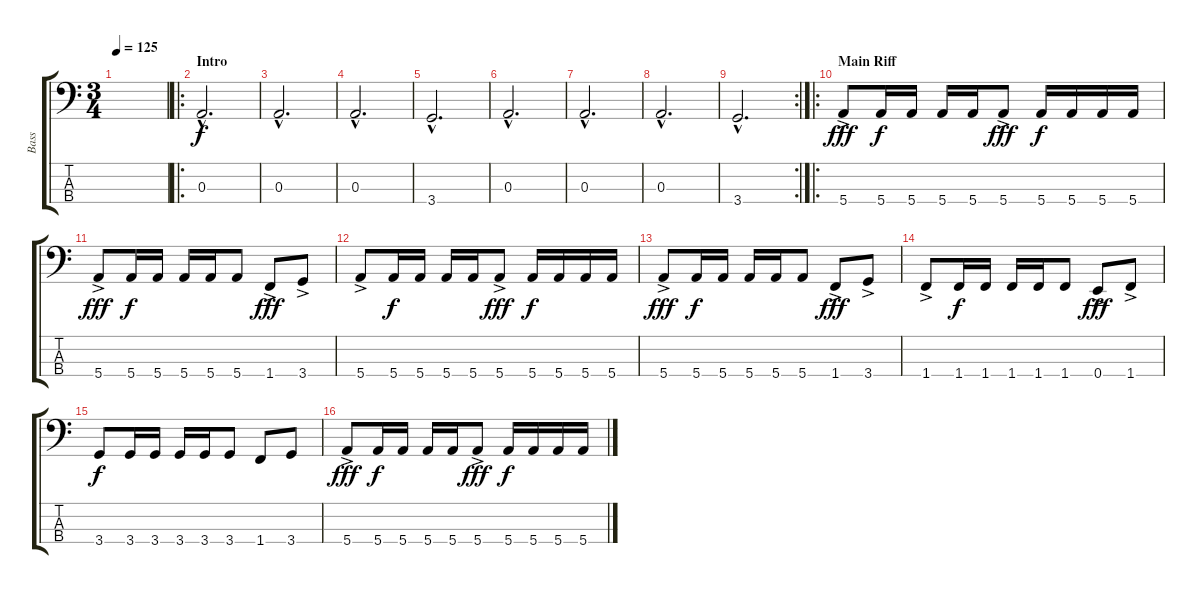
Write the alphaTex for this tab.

\track ("Bass" "Bass") {instrument electricbassfinger}
\staff {score tabs}
\tuning (G2 D2 A1 E1) {hide}
\ts (3 4)
\tempo 125
\clef f4
\ks c
|
\ro
\section ("" "Intro")
0.3{hac}.2{d volume 10} |
0.3{hac}.2{d} |
0.3{hac}.2{d} |
3.4{hac}.2{d} |
0.3{hac}.2{d} |
0.3{hac}.2{d} |
0.3{hac}.2{d} |
\rc 2
3.4{hac}.2{d} |
\ro
\section ("" "Main Riff")
5.4{ac}.8{dy fff volume 16} 5.4.16{dy f} 5.4.16 5.4.16 5.4.16 5.4{ac}.8{dy fff} 5.4.16{dy f} 5.4.16 5.4.16 5.4.16 |
5.4{ac}.8{dy fff} 5.4.16{dy f} 5.4.16 5.4.16 5.4.16 5.4.8 1.4{ac}.8{dy fff} 3.4{ac}.8 |
5.4{ac}.8 5.4.16{dy f} 5.4.16 5.4.16 5.4.16 5.4{ac}.8{dy fff} 5.4.16{dy f} 5.4.16 5.4.16 5.4.16 |
5.4{ac}.8{dy fff} 5.4.16{dy f} 5.4.16 5.4.16 5.4.16 5.4.8 1.4{ac}.8{dy fff} 3.4{ac}.8 |
1.4{ac}.8 1.4.16{dy f} 1.4.16 1.4.16 1.4.16 1.4.8 0.4{ac}.8{dy fff} 1.4{ac}.8 |
3.4.8{dy f} 3.4.16 3.4.16 3.4.16 3.4.16 3.4.8 1.4.8 3.4.8 |
5.4{ac}.8{dy fff} 5.4.16{dy f} 5.4.16 5.4.16 5.4.16 5.4{ac}.8{dy fff} 5.4.16{dy f} 5.4.16 5.4.16 5.4.16
